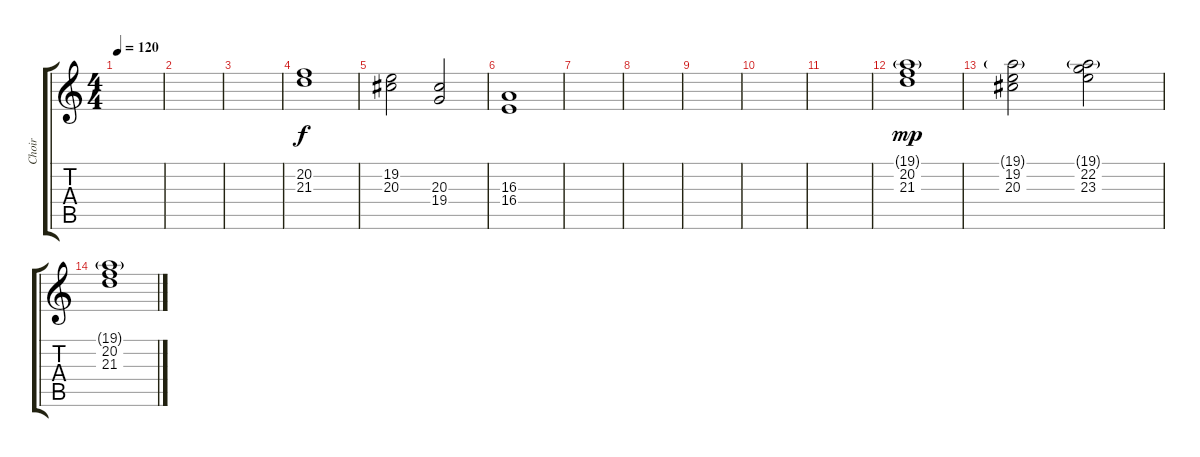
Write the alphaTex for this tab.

\track ("Choir" "Choir") {instrument lead6voice}
\staff {score tabs}
\tuning (D4 A3 F3 C3 G2 D2) {hide}
\ts (4 4)
\tempo 120
\clef g2
\ks c
|
|
|
(20.2 21.3).1{dy f} |
(19.2 20.3).2 (20.3 19.4).2 |
(16.3 16.4).1{volume 0} |
|
|
|
|
|
(19.1{g} 20.2 21.3).1{dy mp volume 11} |
(19.1{g} 19.2 20.3).2 (19.1{g} 22.2 23.3).2 |
(19.1{g} 20.2 21.3).1{volume 0}
